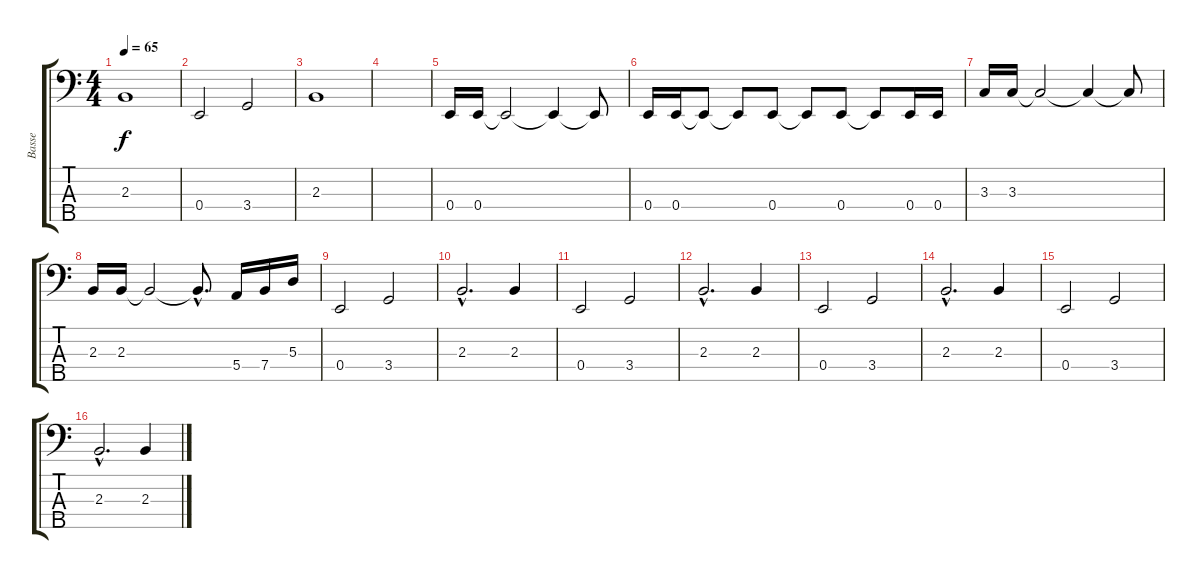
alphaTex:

\track ("Basse" "Basse") {instrument fretlessbass}
\staff {score tabs}
\tuning (G2 D2 A1 E1 B0) {hide}
\ts (4 4)
\tempo 65
\clef f4
\ks c
2.3.1{dy f} |
0.4.2 3.4.2 |
2.3.1 |
|
0.4.16 0.4.16 0.4{t}.2 0.4{t}.4 0.4{t}.8 |
0.4.16 0.4.16 0.4{t}.8 0.4{t}.8 0.4.8 0.4{t}.8 0.4.8 0.4{t}.8 0.4.16 0.4.16 |
3.3.16 3.3.16 3.3{t}.2 3.3{t}.4 3.3{t}.8 |
2.3.16 2.3.16 2.3{t}.2 2.3{hac t}.8{d} 5.4.16 7.4.16 5.3.16 |
0.4.2 3.4.2 |
2.3{hac}.2{d} 2.3.4 |
0.4.2 3.4.2 |
2.3{hac}.2{d} 2.3.4 |
0.4.2 3.4.2 |
2.3{hac}.2{d} 2.3.4 |
0.4.2 3.4.2 |
2.3{hac}.2{d} 2.3.4
